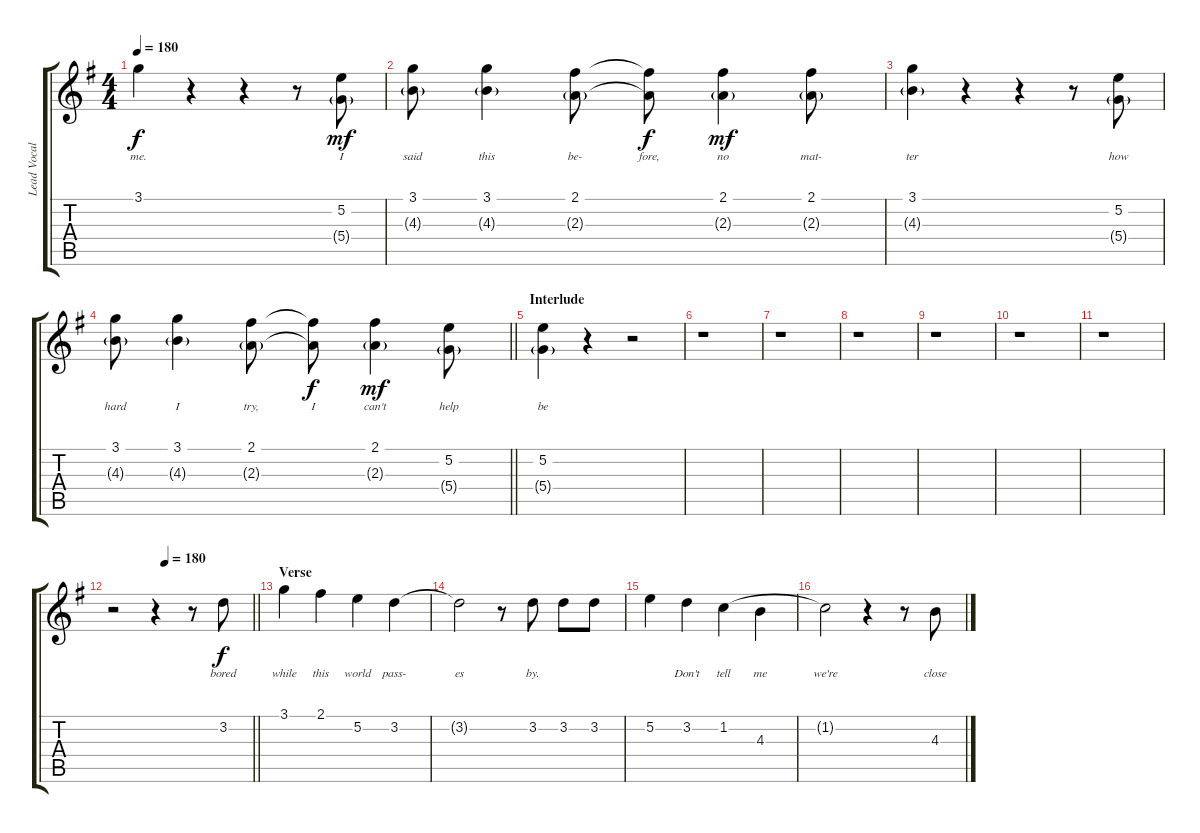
\track ("Lead Vocals" "Lead Vocal") {instrument acousticguitarsteel}
\staff {score tabs}
\tuning (E4 B3 G3 D3 A2 E2) {hide}
\ts (4 4)
\tempo 180
\clef g2
\ks g
3.1.4{lyrics (0 "me.") lyrics (1 "") lyrics (2 "") lyrics (3 "") lyrics (4 "") dy f} r.4 r.4 r.8 (5.2 5.4{g}).8{lyrics (0 "I") lyrics (1 "") lyrics (2 "") lyrics (3 "") lyrics (4 "") dy mf} |
(3.1 4.3{g}).8{lyrics (0 "said") lyrics (1 "") lyrics (2 "") lyrics (3 "") lyrics (4 "")} (3.1 4.3{g}).4{lyrics (0 "this") lyrics (1 "") lyrics (2 "") lyrics (3 "") lyrics (4 "")} (2.1 2.3{g}).8{lyrics (0 "be-") lyrics (1 "") lyrics (2 "") lyrics (3 "") lyrics (4 "")} (2.1{t} 2.3{t}).8{lyrics (0 "fore,") lyrics (1 "") lyrics (2 "") lyrics (3 "") lyrics (4 "") dy f} (2.1 2.3{g}).4{lyrics (0 "no") lyrics (1 "") lyrics (2 "") lyrics (3 "") lyrics (4 "") dy mf} (2.1 2.3{g}).8{lyrics (0 "mat-") lyrics (1 "") lyrics (2 "") lyrics (3 "") lyrics (4 "")} |
(3.1 4.3{g}).4{lyrics (0 "ter") lyrics (1 "") lyrics (2 "") lyrics (3 "") lyrics (4 "")} r.4 r.4 r.8 (5.2 5.4{g}).8{lyrics (0 "how") lyrics (1 "") lyrics (2 "") lyrics (3 "") lyrics (4 "")} |
\barLineRight lightlight
(3.1 4.3{g}).8{lyrics (0 "hard") lyrics (1 "") lyrics (2 "") lyrics (3 "") lyrics (4 "")} (3.1 4.3{g}).4{lyrics (0 "I") lyrics (1 "") lyrics (2 "") lyrics (3 "") lyrics (4 "")} (2.1 2.3{g}).8{lyrics (0 "try,") lyrics (1 "") lyrics (2 "") lyrics (3 "") lyrics (4 "")} (2.1{t} 2.3{t}).8{lyrics (0 "I") lyrics (1 "") lyrics (2 "") lyrics (3 "") lyrics (4 "") dy f} (2.1 2.3{g}).4{lyrics (0 "can't") lyrics (1 "") lyrics (2 "") lyrics (3 "") lyrics (4 "") dy mf} (5.2 5.4{g}).8{lyrics (0 "help") lyrics (1 "") lyrics (2 "") lyrics (3 "") lyrics (4 "")} |
\section ("" "Interlude")
(5.2 5.4{g}).4{lyrics (0 "be") lyrics (1 "") lyrics (2 "") lyrics (3 "") lyrics (4 "")} r.4 r.2 |
r.1 |
r.1 |
r.1 |
r.1 |
r.1 |
r.1 |
\tempo (180 0.375)
\barLineRight lightlight
r.2 r.4 r.8 3.2.8{lyrics (0 "bored") lyrics (1 "") lyrics (2 "") lyrics (3 "") lyrics (4 "") dy f} |
\section ("" "Verse")
3.1.4{lyrics (0 "while") lyrics (1 "") lyrics (2 "") lyrics (3 "") lyrics (4 "")} 2.1.4{lyrics (0 "this") lyrics (1 "") lyrics (2 "") lyrics (3 "") lyrics (4 "")} 5.2.4{lyrics (0 "world") lyrics (1 "") lyrics (2 "") lyrics (3 "") lyrics (4 "")} 3.2.4{lyrics (0 "pass-") lyrics (1 "") lyrics (2 "") lyrics (3 "") lyrics (4 "")} |
3.2{t}.2{lyrics (0 "es") lyrics (1 "") lyrics (2 "") lyrics (3 "") lyrics (4 "")} r.8 3.2.8{lyrics (0 "by.") lyrics (1 "") lyrics (2 "") lyrics (3 "") lyrics (4 "")} 3.2.8{lyrics (0 "") lyrics (1 "") lyrics (2 "") lyrics (3 "") lyrics (4 "")} 3.2.8{lyrics (0 "") lyrics (1 "") lyrics (2 "") lyrics (3 "") lyrics (4 "")} |
5.2.4{lyrics (0 "") lyrics (1 "") lyrics (2 "") lyrics (3 "") lyrics (4 "")} 3.2.4{lyrics (0 "Don't") lyrics (1 "") lyrics (2 "") lyrics (3 "") lyrics (4 "")} 1.2.4{lyrics (0 "tell") lyrics (1 "") lyrics (2 "") lyrics (3 "") lyrics (4 "")} 4.3.4{lyrics (0 "me") lyrics (1 "") lyrics (2 "") lyrics (3 "") lyrics (4 "")} |
1.2{t}.2{lyrics (0 "we're") lyrics (1 "") lyrics (2 "") lyrics (3 "") lyrics (4 "")} r.4 r.8 4.3.8{lyrics (0 "close") lyrics (1 "") lyrics (2 "") lyrics (3 "") lyrics (4 "")}
